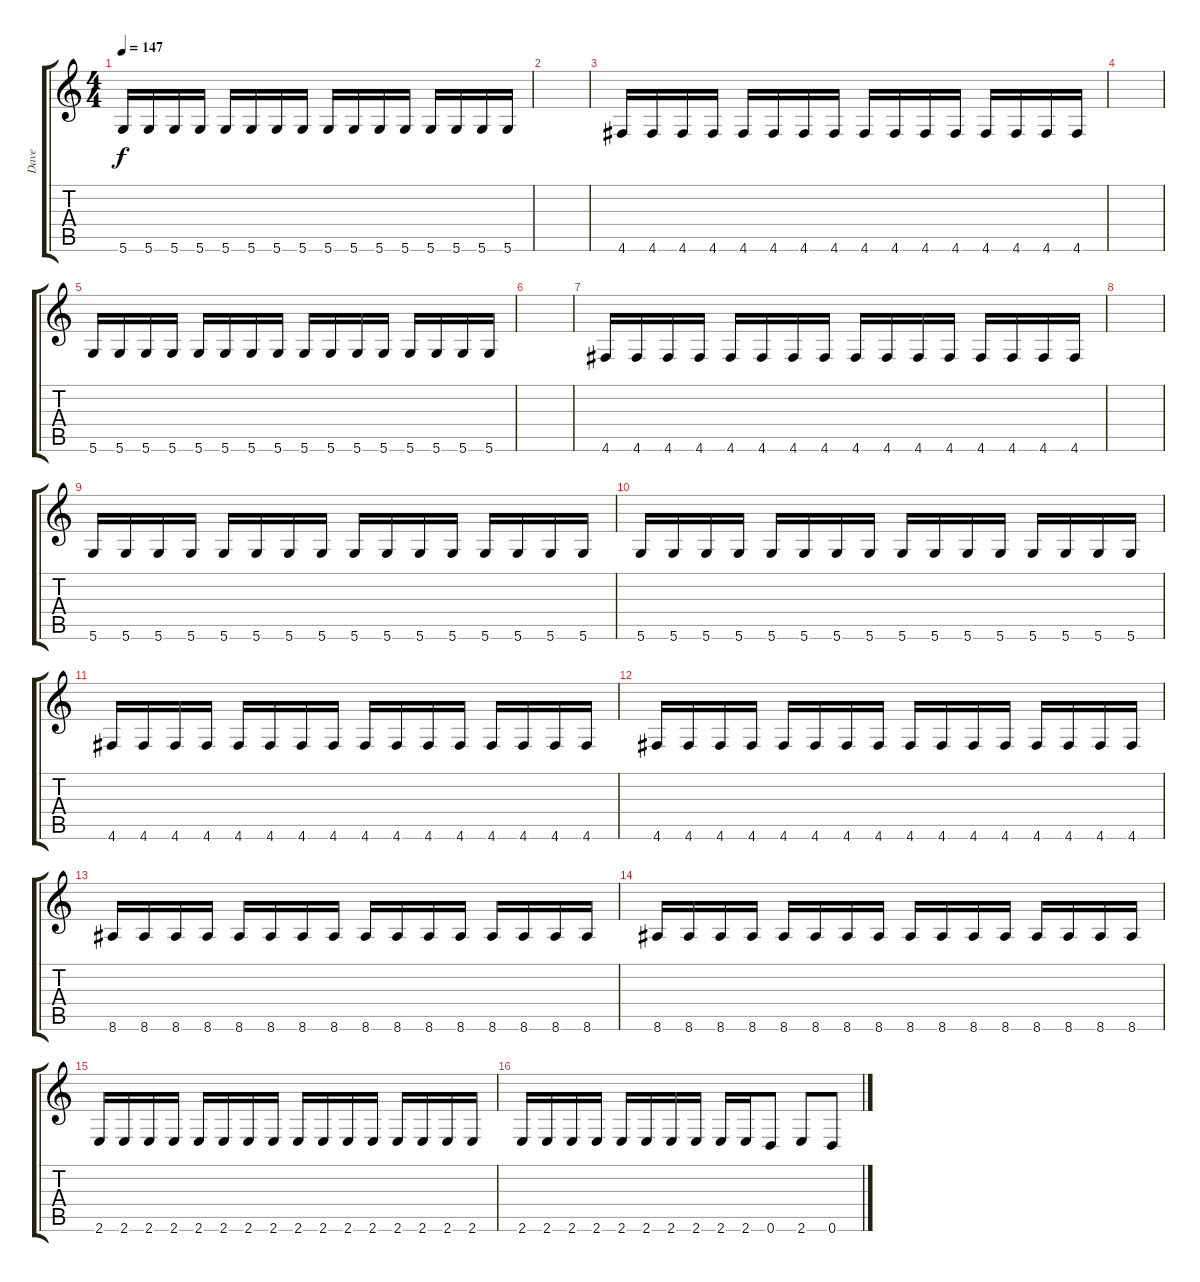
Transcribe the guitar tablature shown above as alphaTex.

\track ("Dave" "Dave") {instrument distortionguitar}
\staff {score tabs}
\tuning (E4 B3 G3 D3 A2 D2) {hide}
\ts (4 4)
\tempo 147
\clef g2
\ks c
5.6.16{dy f} 5.6.16 5.6.16 5.6.16 5.6.16 5.6.16 5.6.16 5.6.16 5.6.16 5.6.16 5.6.16 5.6.16 5.6.16 5.6.16 5.6.16 5.6.16 |
|
4.6.16 4.6.16 4.6.16 4.6.16 4.6.16 4.6.16 4.6.16 4.6.16 4.6.16 4.6.16 4.6.16 4.6.16 4.6.16 4.6.16 4.6.16 4.6.16 |
|
5.6.16 5.6.16 5.6.16 5.6.16 5.6.16 5.6.16 5.6.16 5.6.16 5.6.16 5.6.16 5.6.16 5.6.16 5.6.16 5.6.16 5.6.16 5.6.16 |
|
4.6.16 4.6.16 4.6.16 4.6.16 4.6.16 4.6.16 4.6.16 4.6.16 4.6.16 4.6.16 4.6.16 4.6.16 4.6.16 4.6.16 4.6.16 4.6.16 |
|
5.6.16 5.6.16 5.6.16 5.6.16 5.6.16 5.6.16 5.6.16 5.6.16 5.6.16 5.6.16 5.6.16 5.6.16 5.6.16 5.6.16 5.6.16 5.6.16 |
5.6.16 5.6.16 5.6.16 5.6.16 5.6.16 5.6.16 5.6.16 5.6.16 5.6.16 5.6.16 5.6.16 5.6.16 5.6.16 5.6.16 5.6.16 5.6.16 |
4.6.16 4.6.16 4.6.16 4.6.16 4.6.16 4.6.16 4.6.16 4.6.16 4.6.16 4.6.16 4.6.16 4.6.16 4.6.16 4.6.16 4.6.16 4.6.16 |
4.6.16 4.6.16 4.6.16 4.6.16 4.6.16 4.6.16 4.6.16 4.6.16 4.6.16 4.6.16 4.6.16 4.6.16 4.6.16 4.6.16 4.6.16 4.6.16 |
8.6.16 8.6.16 8.6.16 8.6.16 8.6.16 8.6.16 8.6.16 8.6.16 8.6.16 8.6.16 8.6.16 8.6.16 8.6.16 8.6.16 8.6.16 8.6.16 |
8.6.16 8.6.16 8.6.16 8.6.16 8.6.16 8.6.16 8.6.16 8.6.16 8.6.16 8.6.16 8.6.16 8.6.16 8.6.16 8.6.16 8.6.16 8.6.16 |
2.6.16 2.6.16 2.6.16 2.6.16 2.6.16 2.6.16 2.6.16 2.6.16 2.6.16 2.6.16 2.6.16 2.6.16 2.6.16 2.6.16 2.6.16 2.6.16 |
2.6.16 2.6.16 2.6.16 2.6.16 2.6.16 2.6.16 2.6.16 2.6.16 2.6.16 2.6.16 0.6.8 2.6.8 0.6.8
